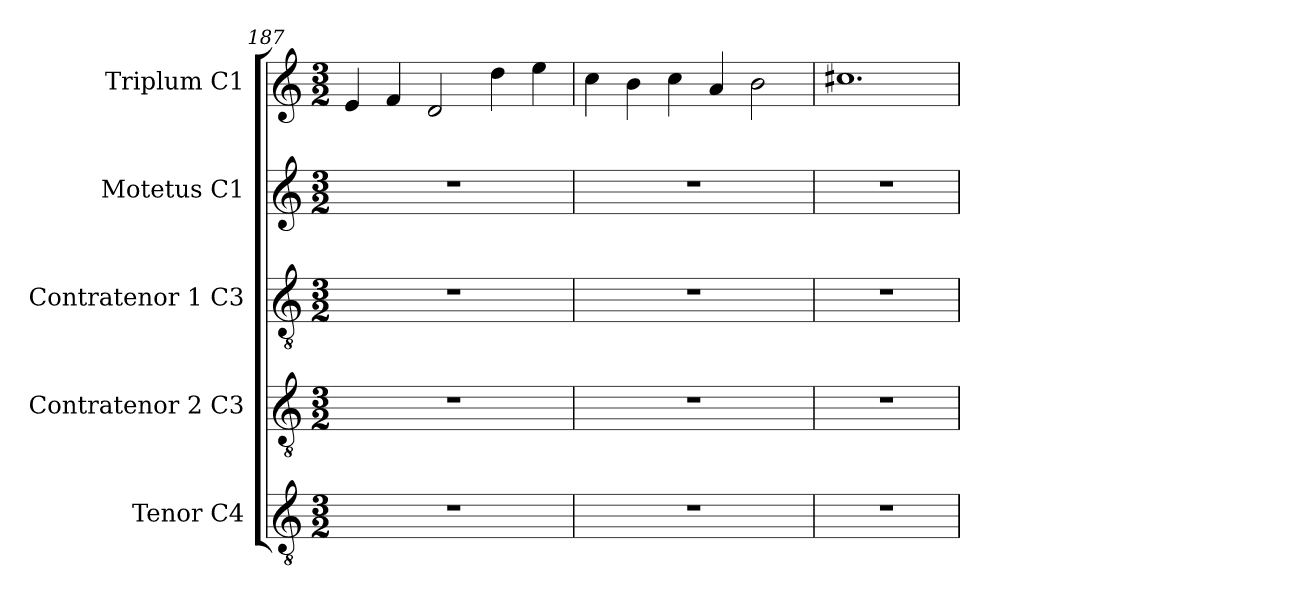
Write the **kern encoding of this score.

**kern	**kern	**kern	**kern	**kern	**text
*part5	*part4	*part3	*part2	*part1	*part1
*staff5	*staff4	*staff3	*staff2	*staff1	*staff1
*I"Tenor  C4	*I"Contratenor 2  C3	*I"Contratenor 1  C3	*I"Motetus  C1	*I"Triplum  C1	*
*I'T	*I'Ct2	*I'Ct1	*I'Mot	*I'Tr	*
!!LO:PB:g=z
*clefGv2	*clefGv2	*clefGv2	*clefG2	*clefG2	*
*k[]	*k[]	*k[]	*k[]	*k[]	*
*C:	*C:	*C:	*C:	*C:	*
*M3/2	*M3/2	*M3/2	*M3/2	*M3/2	*
=187	=187	=187	=187	=187	=187
!	!	!	!	!	!LO:LY:b:cj
1.r	1.r	1.r	1.r	4e/	.
!	!	!	!	!	!LO:LY:b:cj
.	.	.	.	4f/	.
!	!	!	!	!	!LO:LY:b:cj
.	.	.	.	2d/	.
!	!	!	!	!	!LO:LY:b:cj
.	.	.	.	4dd\	.
!	!	!	!	!	!LO:LY:b:cj
.	.	.	.	4ee\	.
=188	=188	=188	=188	=188	=188
!	!	!	!	!	!LO:LY:b:cj
1.r	1.r	1.r	1.r	4cc\	.
!	!	!	!	!	!LO:LY:b:cj
.	.	.	.	4b\	.
!	!	!	!	!	!LO:LY:b:cj
.	.	.	.	4cc\	.
!	!	!	!	!	!LO:LY:b:cj
.	.	.	.	4a/	.
!	!	!	!	!	!LO:LY:b:cj
.	.	.	.	2b\	.
=189	=189	=189	=189	=189	=189
!	!	!	!	!	!LO:LY:b:cj
1.r	1.r	1.r	1.r	1.cc#X	.
=	=	=	=	=	=
*-	*-	*-	*-	*-	*-
